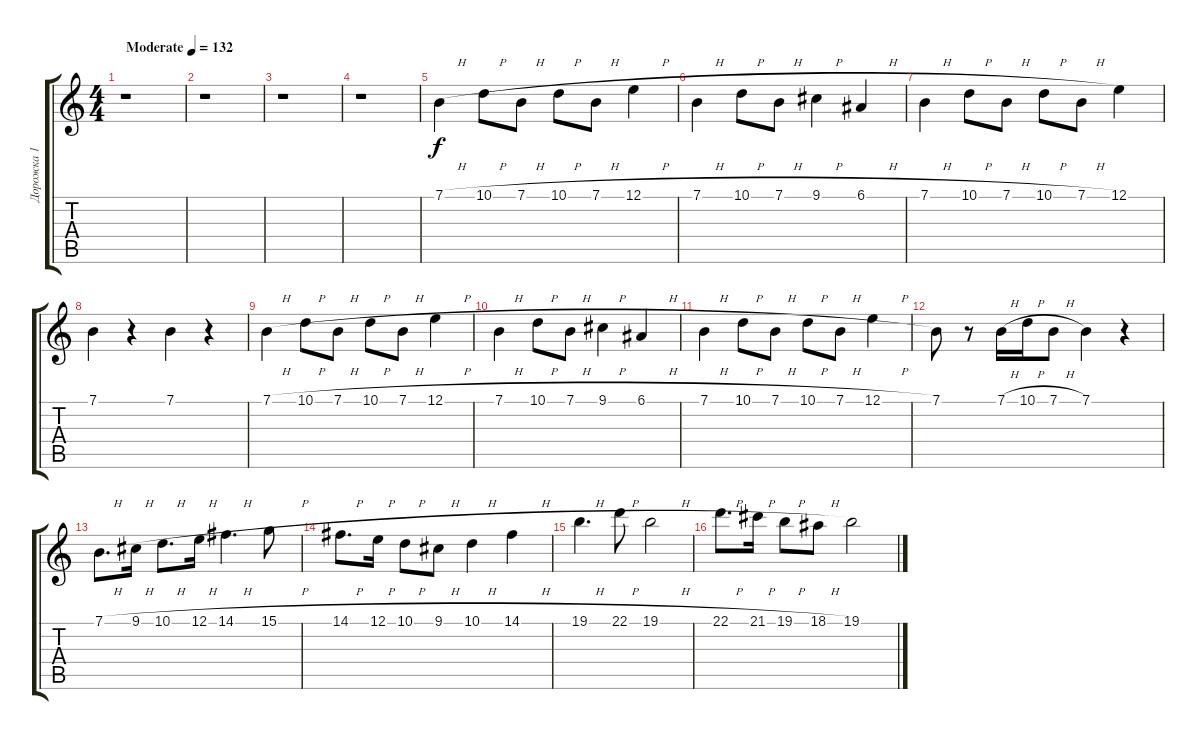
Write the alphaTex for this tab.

\track ("Дорожка 1" "Дорожка 1") {instrument recorder}
\staff {score tabs}
\tuning (E4 B3 G3 D3 A2 E2) {hide}
\ts (4 4)
\tempo (132 "Moderate")
\clef g2
\ks c
r.1{dy f instrument recorder} |
r.1 |
r.1 |
r.1 |
7.1{h}.4 10.1{h}.8 7.1{h}.8 10.1{h}.8 7.1{h}.8 12.1{h}.4 |
7.1{h}.4 10.1{h}.8 7.1{h}.8 9.1{h}.4 6.1{h}.4 |
7.1{h}.4 10.1{h}.8 7.1{h}.8 10.1{h}.8 7.1{h}.8 12.1.4 |
7.1.4 r.4 7.1.4 r.4 |
7.1{h}.4 10.1{h}.8 7.1{h}.8 10.1{h}.8 7.1{h}.8 12.1{h}.4 |
7.1{h}.4 10.1{h}.8 7.1{h}.8 9.1{h}.4 6.1{h}.4 |
7.1{h}.4 10.1{h}.8 7.1{h}.8 10.1{h}.8 7.1{h}.8 12.1{h}.4 |
7.1.8 r.8 7.1{h}.16 10.1{h}.16 7.1{h}.8 7.1.4 r.4 |
7.1{h}.8{d} 9.1{h}.16 10.1{h}.8{d} 12.1{h}.16 14.1{h}.4{d} 15.1{h}.8 |
14.1{h}.8{d} 12.1{h}.16 10.1{h}.8 9.1{h}.8 10.1{h}.4 14.1{h}.4 |
19.1{h}.4{d} 22.1{h}.8 19.1{h}.2 |
22.1{h}.8{d} 21.1{h}.16 19.1{h}.8 18.1{h}.8 19.1{h}.2
